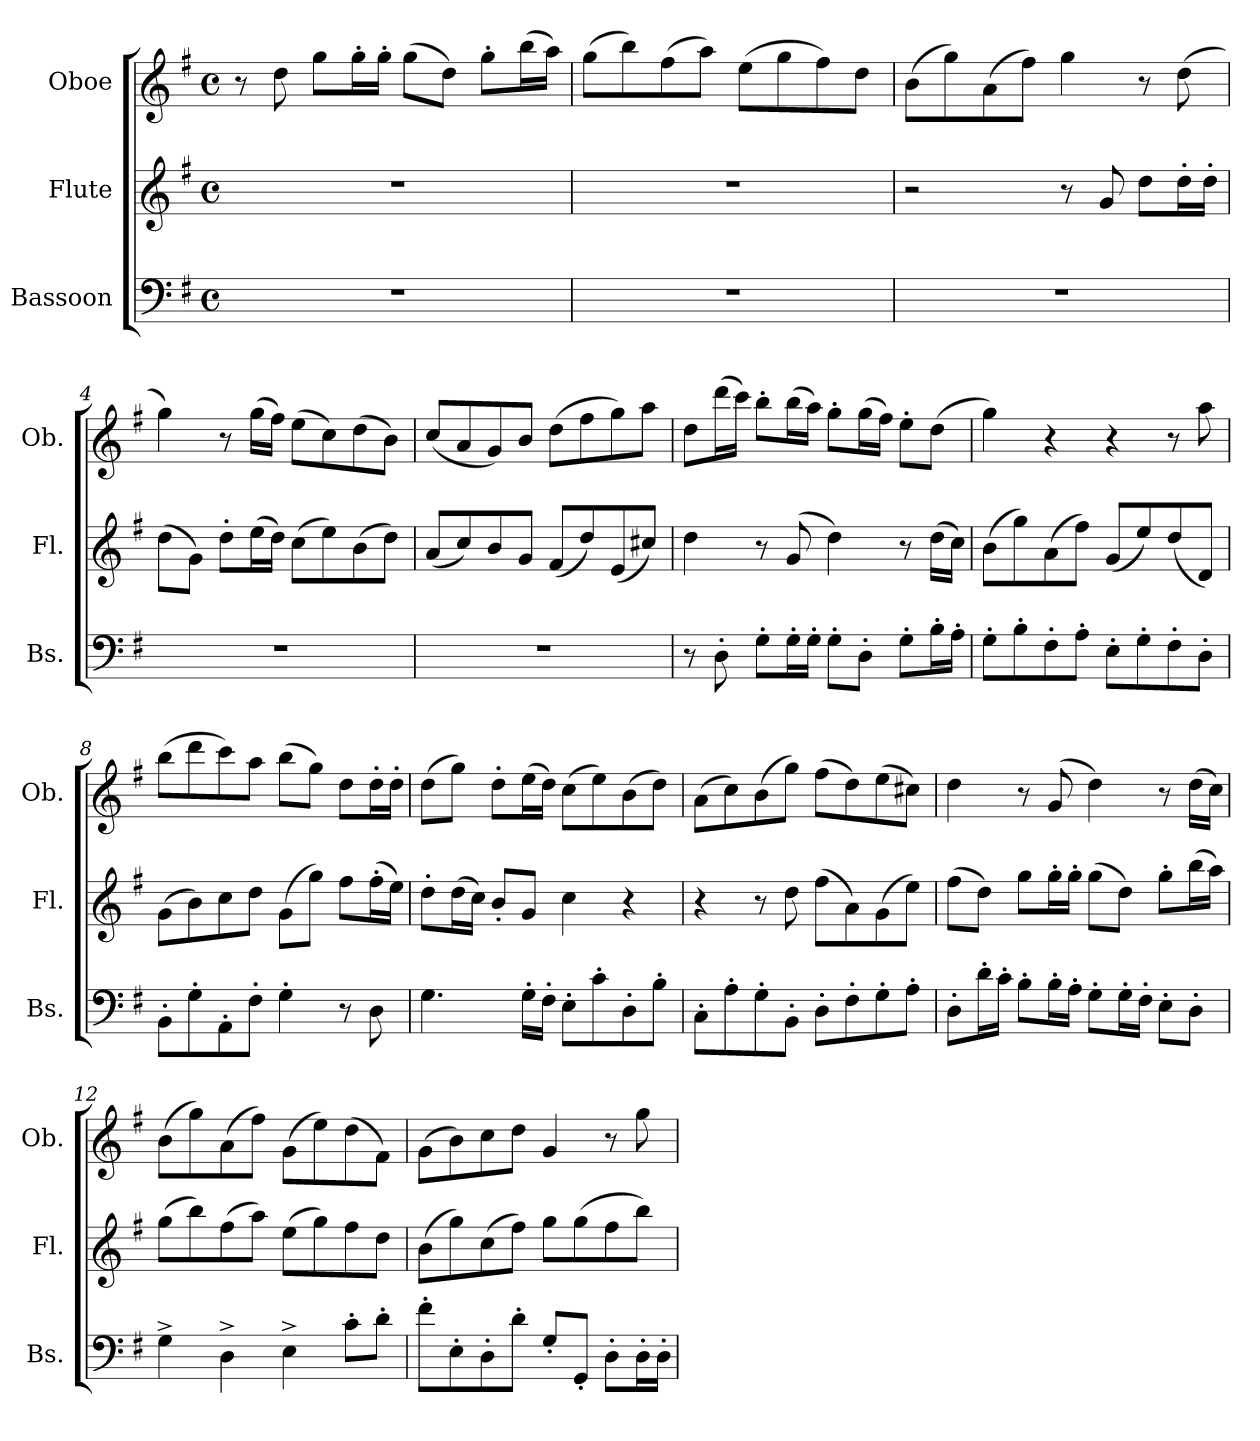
**kern	**kern	**kern
*part3	*part2	*part1
*staff3	*staff2	*staff1
*I"Bassoon	*I"Flute	*I"Oboe
*I'Bs.	*I'Fl.	*I'Ob.
*clefF4	*clefG2	*clefG2
*k[f#]	*k[f#]	*k[f#]
*M4/4	*M4/4	*M4/4
*met(c)	*met(c)	*met(c)
*MM120	*MM120	*MM120
=1	=1	=1
1r	1r	8r
.	.	8dd\
.	.	8gg\L
.	.	16gg'\L
.	.	16gg'\JJ
.	.	(>8gg\L
.	.	8dd\J)
.	.	8gg'\L
.	.	(>16bb\L
.	.	16aa\JJ)
=2	=2	=2
1r	1r	(>8gg\L
.	.	8bb\)
.	.	(>8ff#\
.	.	8aa\J)
.	.	(>8ee\L
.	.	8gg\
.	.	8ff#\)
.	.	8dd\J
=3	=3	=3
1r	2r	(>8b\L
.	.	8gg\)
.	.	(>8a\
.	.	8ff#\J)
.	8r	4gg\
.	8g/	.
.	8dd\L	8r
.	16dd'\L	(>8dd\
.	16dd'\JJ	.
=4	=4	=4
1r	(>8dd\L	4gg\)
.	8g\J)	.
.	8dd'\L	8r
.	(>16ee\L	(>16gg\LL
.	16dd\JJ)	16ff#\JJ)
.	(>8cc\L	(>8ee\L
.	8ee\)	8cc\)
.	(>8b\	(>8dd\
.	8dd\J)	8b\J)
!!LO:PB:g=z
=5	=5	=5
1r	(<8a/L	(<8cc/L
.	8cc/)	8a/
.	8b/	8g/)
.	8g/J	8b/J
.	(<8f#/L	(>8dd\L
.	8dd/)	8ff#\
.	(<8e/	8gg\)
.	8cc#X/J)	8aa\J
=6	=6	=6
8r	4dd\	8dd\L
8D'\	.	(>16ddd\L
.	.	16ccc\JJ)
8G'\L	8r	8bb'\L
16G'\L	(>8g/	(>16bb\L
16G'\JJ	.	16aa\JJ)
8G'\L	4dd\)	8gg'\L
8D'\J	.	(>16gg\L
.	.	16ff#\JJ)
8G'\L	8r	8ee'\L
16B'\L	(>16dd\LL	(>8dd\J
16A'\JJ	16cc\JJ)	.
=7	=7	=7
8G'\L	(>8b\L	4gg\)
8B'\	8gg\)	.
8F#'\	(>8a\	4r
8A'\J	8ff#\J)	.
8E'\L	(<8g/L	4r
8G'\	8ee/)	.
8F#'\	(<8dd/	8r
8D'\J	8d/J)	8aa\
=8	=8	=8
8BB'\L	(>8g\L	(>8bb\L
8G'\	8b\)	8ddd\
8AA'\	8cc\	8ccc\)
8F#'\J	8dd\J	8aa\J
4G'\	(>8g\L	(>8bb\L
.	8gg\J)	8gg\J)
8r	8ff#\L	8dd\L
8D\	(>16ff#'\L	16dd'\L
.	16ee\JJ)	16dd'\JJ
!!LO:LB:g=z
=9	=9	=9
4.G\	8dd'\L	(>8dd\L
.	(>16dd\L	8gg\J)
.	16cc\JJ)	.
.	8b'/L	8dd'\L
16G'\LL	8g/J	(>16ee\L
16F#'\JJ	.	16dd\JJ)
8E'\L	4cc\	(>8cc\L
8c'\	.	8ee\)
8D'\	4r	(>8b\
8B'\J	.	8dd\J)
=10	=10	=10
8C'\L	4r	(>8a\L
8A'\	.	8cc\)
8G'\	8r	(>8b\
8BB'\J	8dd\	8gg\J)
8D'\L	(>8ff#\L	(>8ff#\L
8F#'\	8a\)	8dd\)
8G'\	(>8g\	(>8ee\
8A'\J	8ee\J)	8cc#X\J)
=11	=11	=11
8D'\L	(>8ff#\L	4dd\
16d'\L	8dd\J)	.
16c'\JJ	.	.
8B'\L	8gg\L	8r
16B'\L	16gg'\L	(>8g/
16A'\JJ	16gg'\JJ	.
8G'\L	(>8gg\L	4dd\)
16G'\L	8dd\J)	.
16F#'\JJ	.	.
8E'\L	8gg'\L	8r
8D'\J	(>16bb\L	(>16dd\LL
.	16aa\JJ)	16cc\JJ)
=12	=12	=12
4G^\	(>8gg\L	(>8b\L
.	8bb\)	8gg\)
4D^\	(>8ff#\	(>8a\
.	8aa\J)	8ff#\J)
4E^\	(>8ee\L	(>8g\L
.	8gg\)	8ee\)
8c'\L	8ff#\	(>8dd\
8d'\J	8dd\J	8f#\J)
!!LO:LB:g=z
=13	=13	=13
8f#'\L	(>8b\L	(>8g\L
8E'\	8gg\)	8b\)
8D'\	(>8cc\	8cc\
8d'\J	8ff#\J)	8dd\J
8G'/L	8gg\L	4g/
8GG'/J	(>8gg\	.
8D'\L	8ff#\	8r
16D'\L	8bb\J)	8gg\
16D'\JJ	.	.
=	=	=
*-	*-	*-
